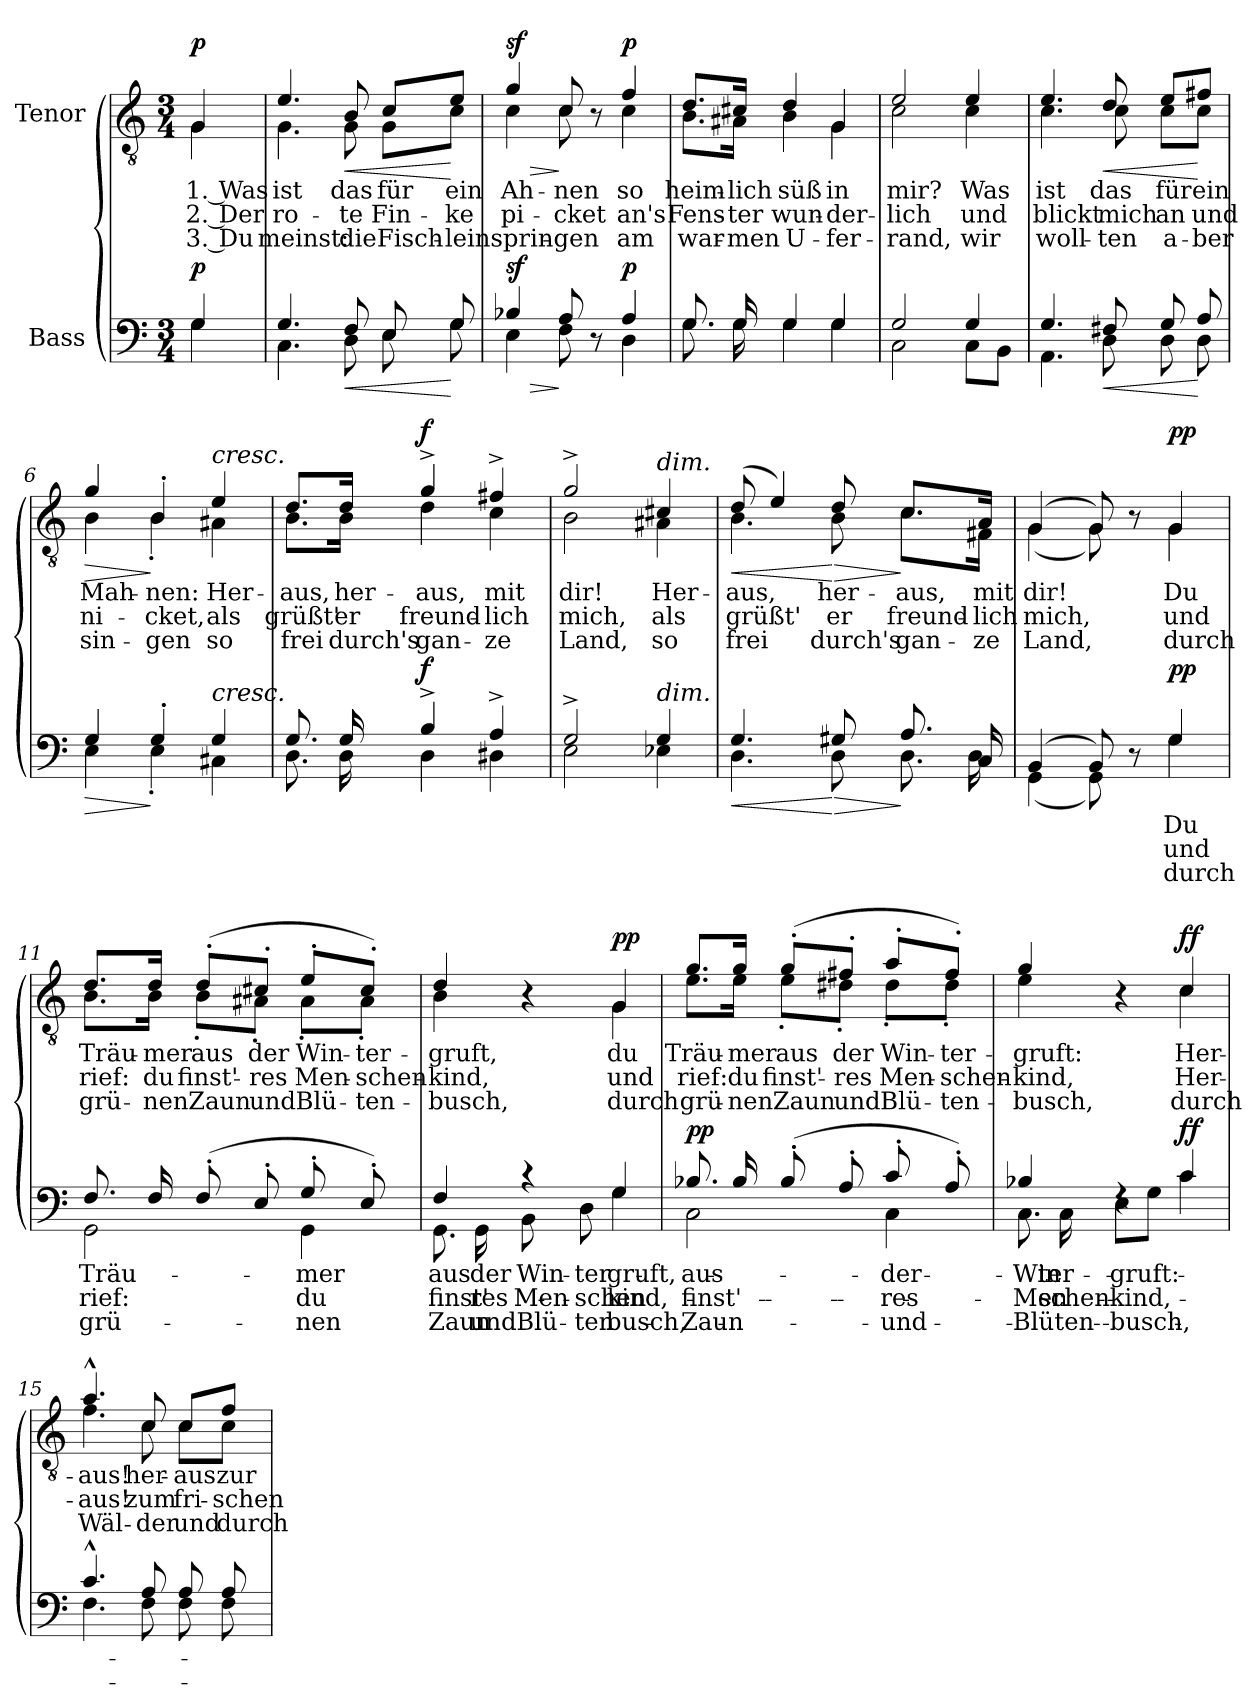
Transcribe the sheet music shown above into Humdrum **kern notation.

**kern	**text	**text	**text	**dynam	**kern	**text	**text	**text	**dynam
*part2	*part2	*part2	*part2	*part2	*part1	*part1	*part1	*part1	*part1
*staff2	*staff2	*staff2	*staff2	*staff2	*staff1	*staff1	*staff1	*staff1	*staff1
*I"Bass	*	*	*	*	*I"Tenor	*	*	*	*
*clefF4	*	*	*	*	*clefGv2	*	*	*	*
*k[]	*	*	*	*	*k[]	*	*	*	*
*M3/4	*	*	*	*	*M3/4	*	*	*	*
=	=	=	=	=	=	=	=	=	=
*^	*	*	*	*	*	*	*	*	*
!	!	!	!	!	!	!LO:TX:a:B:t=Lebhaft, frisch	!	!	!	!
!	!	!	!	!	!LO:DY:a	!	!LO:LY:b	!LO:LY:b	!LO:LY:b	!LO:DY:a
*	*	*	*	*	*	*^	*	*	*	*
4G/	4G\	.	.	.	p	4G/	4G\	1. Was	2. Der	3. Du	p
=1	=1	=1	=1	=1	=1	=1	=1	=1	=1	=1	=1
!	!	!	!	!	!	!	!	!LO:LY:b	!LO:LY:b	!LO:LY:b	!
4.G/	4.C\	.	.	.	.	4.e/	4.G\	ist	ro-	meinst:	.
!	!	!	!	!	!LO:HP:b	!	!	!LO:LY:b	!LO:LY:b	!LO:LY:b	!LO:HP:b
8F/	8D\	.	.	.	<	8B/	8G\	das	-te	die	<
!	!	!	!	!	!	!	!	!LO:LY:b	!LO:LY:b	!LO:LY:b	!
8E/	8E\	.	.	.	.	8c/L	8G\L	für	Fin-	Fisch-	.
!	!	!	!	!	!	!	!	!LO:LY:b	!LO:LY:b	!LO:LY:b	!
8G/	8G\	.	.	.	[	8e/J	8c\J	ein	-ke	-lein	[
=2	=2	=2	=2	=2	=2	=2	=2	=2	=2	=2	=2
!	!	!	!	!	!LO:HP:b	!	!	!LO:LY:b	!LO:LY:b	!LO:LY:b	!LO:HP:b
!	!	!	!	!	!LO:DY:n=1:a	!	!	!	!	!	!LO:DY:n=1:a
4B-X/	4E\	.	.	.	> sf	4g/	4c\	Ah-	pi-	sprin-	> sf
!	!	!	!	!	!	!	!	!LO:LY:b	!LO:LY:b	!LO:LY:b	!
8A/	8F\	.	.	.	]	8c/	8c\	-nen	-cket	-gen	]
8r	8ryy	.	.	.	.	8r	8ryy	.	.	.	.
!	!	!	!	!	!LO:DY:n=2:a	!	!	!LO:LY:b	!LO:LY:b	!LO:LY:b	!LO:DY:n=2:a
4A/	4D\	.	.	.	p	4f/	4c\	so	an's	am	p
=3	=3	=3	=3	=3	=3	=3	=3	=3	=3	=3	=3
!	!	!	!	!	!	!	!	!LO:LY:b	!LO:LY:b	!LO:LY:b	!
8.G/	8.G\	.	.	.	.	8.d/L	8.B\L	heim-	Fens-	war-	.
!	!	!	!	!	!	!	!	!LO:LY:b	!LO:LY:b	!LO:LY:b	!
16G/	16G\	.	.	.	.	16c#X/Jk	16A#X\Jk	-lich	-ter	-men	.
!	!	!	!	!	!	!	!	!LO:LY:b	!LO:LY:b	!LO:LY:b	!
4G/	4G\	.	.	.	.	4d/	4B\	süß	wun-	U-	.
!	!	!	!	!	!	!	!	!LO:LY:b	!LO:LY:b	!LO:LY:b	!
4G/	4G\	.	.	.	.	4G/	4G\	in	-der-	-fer-	.
=4	=4	=4	=4	=4	=4	=4	=4	=4	=4	=4	=4
!	!	!	!	!	!	!	!	!LO:LY:b	!LO:LY:b	!LO:LY:b	!
2G/	2C\	.	.	.	.	2e/	2c\	mir?	-lich	-rand,	.
!	!	!	!	!	!	!	!	!LO:LY:b	!LO:LY:b	!LO:LY:b	!
4G/	8C\L	.	.	.	.	4e/	4c\	Was	und	wir	.
.	8BB\J	.	.	.	.	.	.	.	.	.	.
!!LO:LB:g=z	!!
=5	=5	=5	=5	=5	=5	=5	=5	=5	=5	=5	=5
!	!	!	!	!	!	!	!	!LO:LY:b	!LO:LY:b	!LO:LY:b	!
4.G/	4.AA\	.	.	.	.	4.e/	4.c\	ist	blickt	woll-	.
!	!	!	!	!	!LO:HP:b	!	!	!LO:LY:b	!LO:LY:b	!LO:LY:b	!LO:HP:b
8F#X/	8D\	.	.	.	<	8d/	8c\	das	mich	-ten	<
!	!	!	!	!	!	!	!	!LO:LY:b	!LO:LY:b	!LO:LY:b	!
8G/	8D\	.	.	.	.	8e/L	8c\L	für	an	a-	.
!	!	!	!	!	!	!	!	!LO:LY:b	!LO:LY:b	!LO:LY:b	!
8A/	8D\	.	.	.	[	8f#X/J	8c\J	ein	und	-ber	[
=6	=6	=6	=6	=6	=6	=6	=6	=6	=6	=6	=6
!	!	!	!	!	!LO:HP:b	!	!	!LO:LY:b	!LO:LY:b	!LO:LY:b	!LO:HP:b
4G/	4E\	.	.	.	>	4g/	4B\	Mah-	ni-	sin-	>
!	!	!	!	!	!	!	!	!LO:LY:b	!LO:LY:b	!LO:LY:b	!
4G'/	4E'\	.	.	.	]	4B'/	4B'\	-nen:	-cket,	-gen	]
!	!	!	!	!	!	!LO:TX:a:i:t=cresc.	!	!	!	!	!
!LO:TX:a:i:t=cresc.	!	!	!	!	!	!	!	!	!	!	!
!	!	!	!	!	!	!	!	!LO:LY:b	!LO:LY:b	!LO:LY:b	!
4G/	4C#X\	.	.	.	.	4e/	4A#X\	Her-	als	so	.
=7	=7	=7	=7	=7	=7	=7	=7	=7	=7	=7	=7
!	!	!	!	!	!	!	!	!LO:LY:b	!LO:LY:b	!LO:LY:b	!
8.G/	8.D\	.	.	.	.	8.d/L	8.B\L	-aus,	grüßt'	frei	.
!	!	!	!	!	!	!	!	!LO:LY:b	!LO:LY:b	!LO:LY:b	!
16G/	16D\	.	.	.	.	16d/Jk	16B\Jk	her-	er	durch's	.
!	!	!	!	!	!LO:DY:a	!	!	!LO:LY:b	!LO:LY:b	!LO:LY:b	!LO:DY:a
4B^/	4D\	.	.	.	f	4g^/	4d\	-aus,	freund-	gan-	f
!	!	!	!	!	!	!	!	!LO:LY:b	!LO:LY:b	!LO:LY:b	!
4A^/	4D#X\	.	.	.	.	4f#X^/	4c\	mit	-lich	-ze	.
=8	=8	=8	=8	=8	=8	=8	=8	=8	=8	=8	=8
!	!	!	!	!	!	!	!	!LO:LY:b	!LO:LY:b	!LO:LY:b	!
2G^/	2E\	.	.	.	.	2g^/	2B\	dir!	mich,	Land,	.
!	!	!	!	!	!	!LO:TX:a:i:t=dim.	!	!	!	!	!
!LO:TX:a:i:t=dim.	!	!	!	!	!	!	!	!	!	!	!
!	!	!	!	!	!	!	!	!LO:LY:b	!LO:LY:b	!LO:LY:b	!
4G/	4E-X\	.	.	.	.	4c#X/	4A#X\	Her-	als	so	.
!!LO:LB:g=z	!!
=9	=9	=9	=9	=9	=9	=9	=9	=9	=9	=9	=9
!	!	!	!	!	!LO:HP:b	!	!	!LO:LY:b	!LO:LY:b	!LO:LY:b	!LO:HP:b
4.G/	4.D\	.	.	.	<	(8d/	4.B\	-aus,	grüßt'	frei	<
.	.	.	.	.	.	4e/)	.	.	.	.	.
!	!	!	!	!	!LO:HP:n=1:b	!	!	!LO:LY:b	!LO:LY:b	!LO:LY:b	!LO:HP:n=1:b
8G#X/	8D\	.	.	.	[ >	8d/	8B\	her-	er	durch's	[ >
!	!	!	!	!	!	!	!	!LO:LY:b	!LO:LY:b	!LO:LY:b	!
8.A/	8.D\	.	.	.	]	8.c/L	8.c\L	-aus,	freund-	gan-	]
!	!	!	!	!	!	!	!	!LO:LY:b	!LO:LY:b	!LO:LY:b	!
16C/	16D\	.	.	.	.	16A/Jk	16F#X\Jk	mit	-lich	-ze	.
=10	=10	=10	=10	=10	=10	=10	=10	=10	=10	=10	=10
!	!	!	!	!	!	!	!	!LO:LY:b	!LO:LY:b	!LO:LY:b	!
(4BB/	(4GG\	.	.	.	.	(4G/	(4G\	dir!	mich,	Land,	.
8BB/)	8GG\)	.	.	.	.	8G/)	8G\)	.	.	.	.
8r	8ryy	.	.	.	.	8r	8ryy	.	.	.	.
!	!	!LO:LY:b	!LO:LY:b	!LO:LY:b	!LO:DY:a	!	!	!LO:LY:b	!LO:LY:b	!LO:LY:b	!LO:DY:a
4G/	4G\	Du	und	durch	pp	4G/	4G\	Du	und	durch	pp
=11	=11	=11	=11	=11	=11	=11	=11	=11	=11	=11	=11
!	!	!LO:LY:b	!LO:LY:b	!LO:LY:b	!	!	!	!LO:LY:b	!LO:LY:b	!LO:LY:b	!
8.F/	2GG\	Träu-	rief:	grü-	.	8.d/L	8.B\L	Träu-	rief:	grü-	.
!	!	!	!	!	!	!	!	!LO:LY:b	!LO:LY:b	!LO:LY:b	!
16F/	.	.	.	.	.	16d/Jk	16B\Jk	-mer	du	-nen	.
!	!	!	!	!	!	!	!	!LO:LY:b	!LO:LY:b	!LO:LY:b	!
(8F'/	.	.	.	.	.	(8d'/L	8B'\L	aus	finst'-	Zaun	.
!	!	!	!	!	!	!	!	!LO:LY:b	!LO:LY:b	!LO:LY:b	!
8E'/	.	.	.	.	.	8c#X'/J	8A#X'\J	der	-res	und	.
!	!	!LO:LY:b	!LO:LY:b	!LO:LY:b	!	!	!	!LO:LY:b	!LO:LY:b	!LO:LY:b	!
8G'/	4GG\	-mer	du	-nen	.	8e'/L	8A#'\L	Win-	Men-	Blü-	.
!	!	!	!	!	!	!	!	!LO:LY:b	!LO:LY:b	!LO:LY:b	!
8E'/)	.	.	.	.	.	8c#'/J)	8A#'\J	-ter-	-schen-	-ten-	.
=12	=12	=12	=12	=12	=12	=12	=12	=12	=12	=12	=12
!	!	!LO:LY:b	!LO:LY:b	!LO:LY:b	!	!	!	!LO:LY:b	!LO:LY:b	!LO:LY:b	!
4F/	8.GG\	aus	finst'-	Zaun	.	4d/	4B\	-gruft,	-kind,	-busch,	.
!	!	!LO:LY:b	!LO:LY:b	!LO:LY:b	!	!	!	!	!	!	!
.	16GG\	der	-res	und	.	.	.	.	.	.	.
!	!	!LO:LY:b	!LO:LY:b	!LO:LY:b	!	!	!	!	!	!	!
4r	8BB\	Win-	Men-	Blü-	.	4r	4ryy	.	.	.	.
!	!	!LO:LY:b	!LO:LY:b	!LO:LY:b	!	!	!	!	!	!	!
.	8D\	-ter-	-schen-	-ten-	.	.	.	.	.	.	.
!	!	!LO:LY:b	!LO:LY:b	!LO:LY:b	!	!	!	!LO:LY:b	!LO:LY:b	!LO:LY:b	!LO:DY:a
4G/	4G\	-gruft,	-kind,	-busch,	.	4G/	4G\	du	und	durch	pp
!!LO:LB:g=z	!!
=13	=13	=13	=13	=13	=13	=13	=13	=13	=13	=13	=13
!	!	!LO:LY:b	!LO:LY:b	!LO:LY:b	!LO:DY:b	!	!	!LO:LY:b	!LO:LY:b	!LO:LY:b	!
8.B-X/	2C\	aus	finst'-	Zaun	pp	8.g/L	8.e\L	Träu-	rief:	grü-	.
!	!	!	!	!	!	!	!	!LO:LY:b	!LO:LY:b	!LO:LY:b	!
16B-/	.	.	.	.	.	16g/Jk	16e\Jk	-mer	du	-nen	.
!	!	!	!	!	!	!	!	!LO:LY:b	!LO:LY:b	!LO:LY:b	!
(8B-'/	.	.	.	.	.	(8g'/L	8e'\L	aus	finst'-	Zaun	.
!	!	!	!	!	!	!	!	!LO:LY:b	!LO:LY:b	!LO:LY:b	!
8A'/	.	.	.	.	.	8f#X'/J	8d#X'\J	der	-res	und	.
!	!	!LO:LY:b	!LO:LY:b	!LO:LY:b	!	!	!	!LO:LY:b	!LO:LY:b	!LO:LY:b	!
8c'/	4C\	der	-res	und	.	8a'/L	8d#'\L	Win-	Men-	Blü-	.
!	!	!	!	!	!	!	!	!LO:LY:b	!LO:LY:b	!LO:LY:b	!
8A'/)	.	.	.	.	.	8f#'/J)	8d#'\J	-ter-	-schen-	-ten-	.
=14	=14	=14	=14	=14	=14	=14	=14	=14	=14	=14	=14
!	!	!LO:LY:b	!LO:LY:b	!LO:LY:b	!	!	!	!LO:LY:b	!LO:LY:b	!LO:LY:b	!
4B-X/	8.C\	Win-	Men-	Blü-	.	4g/	4e\	-gruft:	-kind,	-busch,	.
!	!	!LO:LY:b	!LO:LY:b	!LO:LY:b	!	!	!	!	!	!	!
.	16C\	-ter-	-schen-	-ten-	.	.	.	.	.	.	.
!	!	!LO:LY:b	!LO:LY:b	!LO:LY:b	!	!	!	!	!	!	!
4rF	8E\L	-gruft:	-kind,	-busch,	.	4r	4ryy	.	.	.	.
.	8G\J	.	.	.	.	.	.	.	.	.	.
!	!	!	!	!	!LO:DY:a	!	!	!LO:LY:b	!LO:LY:b	!LO:LY:b	!LO:DY:a
4c/	4c\	.	.	.	ff	4c/	4c\	Her-	Her-	durch	ff
=15	=15	=15	=15	=15	=15	=15	=15	=15	=15	=15	=15
!	!	!	!	!	!	!	!	!LO:LY:b	!LO:LY:b	!LO:LY:b	!
4.c^^/	4.F\	.	.	.	.	4.a^^/	4.f\	-aus!	-aus!	Wäl-	.
!	!	!	!	!	!	!	!	!LO:LY:b	!LO:LY:b	!LO:LY:b	!
8A/	8F\	.	.	.	.	8c/	8c\	her-	zum	-der	.
!	!	!	!	!	!	!	!	!LO:LY:b	!LO:LY:b	!LO:LY:b	!
8A/	8F\	.	.	.	.	8c/L	8c\L	-aus	fri-	und	.
!	!	!	!	!	!	!	!	!LO:LY:b	!LO:LY:b	!LO:LY:b	!
8A/	8F\	.	.	.	.	8f/J	8c\J	zur	-schen	durch	.
*v	*v	*	*	*	*	*	*	*	*	*	*
*	*	*	*	*	*v	*v	*	*	*	*
=	=	=	=	=	=	=	=	=	=
*-	*-	*-	*-	*-	*-	*-	*-	*-	*-
